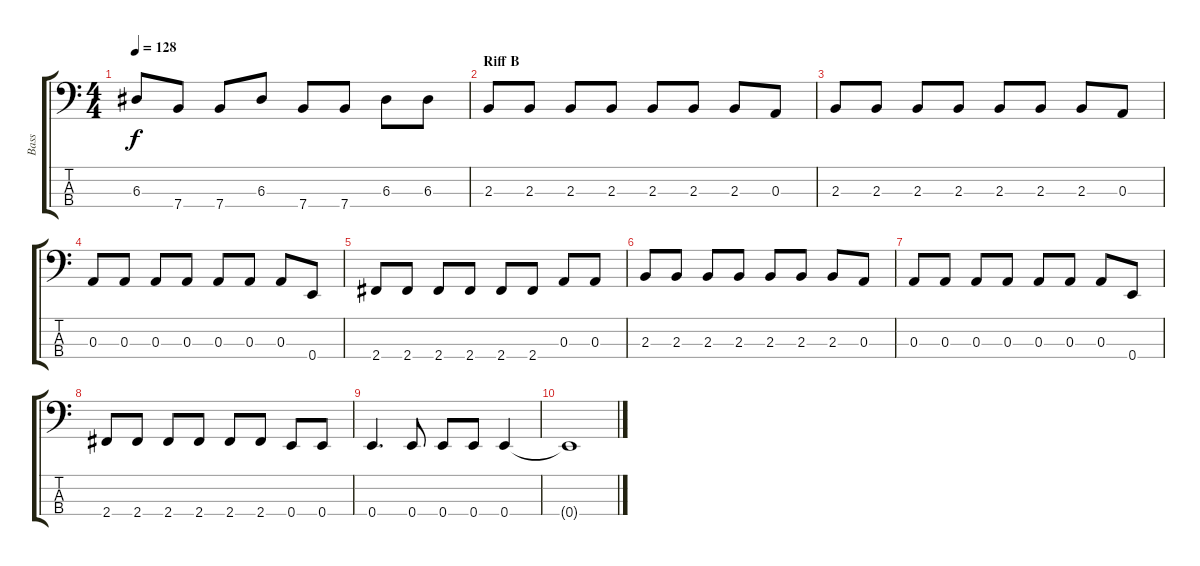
\track ("Bass" "Bass") {instrument electricbasspick}
\staff {score tabs}
\tuning (G2 Db2 A1 E1) {hide}
\ts (4 4)
\tempo 128
\clef f4
\ks c
6.3.8{dy f} 7.4.8 7.4.8 6.3.8 7.4.8 7.4.8 6.3.8 6.3.8 |
\section ("" "Riff B")
2.3.8 2.3.8 2.3.8 2.3.8 2.3.8 2.3.8 2.3.8 0.3.8 |
2.3.8 2.3.8 2.3.8 2.3.8 2.3.8 2.3.8 2.3.8 0.3.8 |
0.3.8 0.3.8 0.3.8 0.3.8 0.3.8 0.3.8 0.3.8 0.4.8 |
2.4.8 2.4.8 2.4.8 2.4.8 2.4.8 2.4.8 0.3.8 0.3.8 |
2.3.8 2.3.8 2.3.8 2.3.8 2.3.8 2.3.8 2.3.8 0.3.8 |
0.3.8 0.3.8 0.3.8 0.3.8 0.3.8 0.3.8 0.3.8 0.4.8 |
2.4.8 2.4.8 2.4.8 2.4.8 2.4.8 2.4.8 0.4.8 0.4.8 |
0.4.4{d} 0.4.8 0.4.8 0.4.8 0.4.4 |
0.4{t}.1
